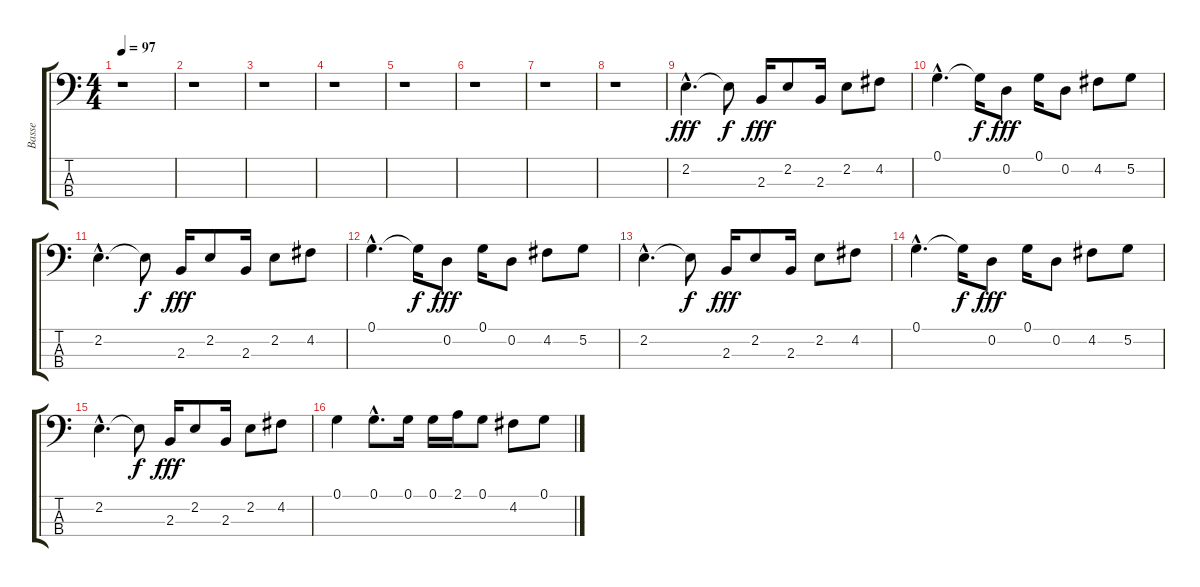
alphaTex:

\track ("Basse" "Basse") {instrument electricbasspick}
\staff {score tabs}
\tuning (G2 D2 A1 E1) {hide}
\ts (4 4)
\tempo 97
\clef f4
\ks c
r.1{dy fff instrument electricbasspick} |
r.1 |
r.1 |
r.1 |
r.1 |
r.1 |
r.1 |
r.1 |
2.2{hac}.4{d} 2.2{t}.8{dy f} 2.3.16{dy fff} 2.2.8 2.3.16 2.2.8 4.2.8 |
0.1{hac}.4{d} 0.1{t}.16{dy f} 0.2.8{dy fff} 0.1.16 0.2.8 4.2.8 5.2.8 |
2.2{hac}.4{d} 2.2{t}.8{dy f} 2.3.16{dy fff} 2.2.8 2.3.16 2.2.8 4.2.8 |
0.1{hac}.4{d} 0.1{t}.16{dy f} 0.2.8{dy fff} 0.1.16 0.2.8 4.2.8 5.2.8 |
2.2{hac}.4{d} 2.2{t}.8{dy f} 2.3.16{dy fff} 2.2.8 2.3.16 2.2.8 4.2.8 |
0.1{hac}.4{d} 0.1{t}.16{dy f} 0.2.8{dy fff} 0.1.16 0.2.8 4.2.8 5.2.8 |
2.2{hac}.4{d} 2.2{t}.8{dy f} 2.3.16{dy fff} 2.2.8 2.3.16 2.2.8 4.2.8 |
0.1.4 0.1{hac}.8{d} 0.1.16 0.1.16 2.1.16 0.1.8 4.2.8 0.1.8
